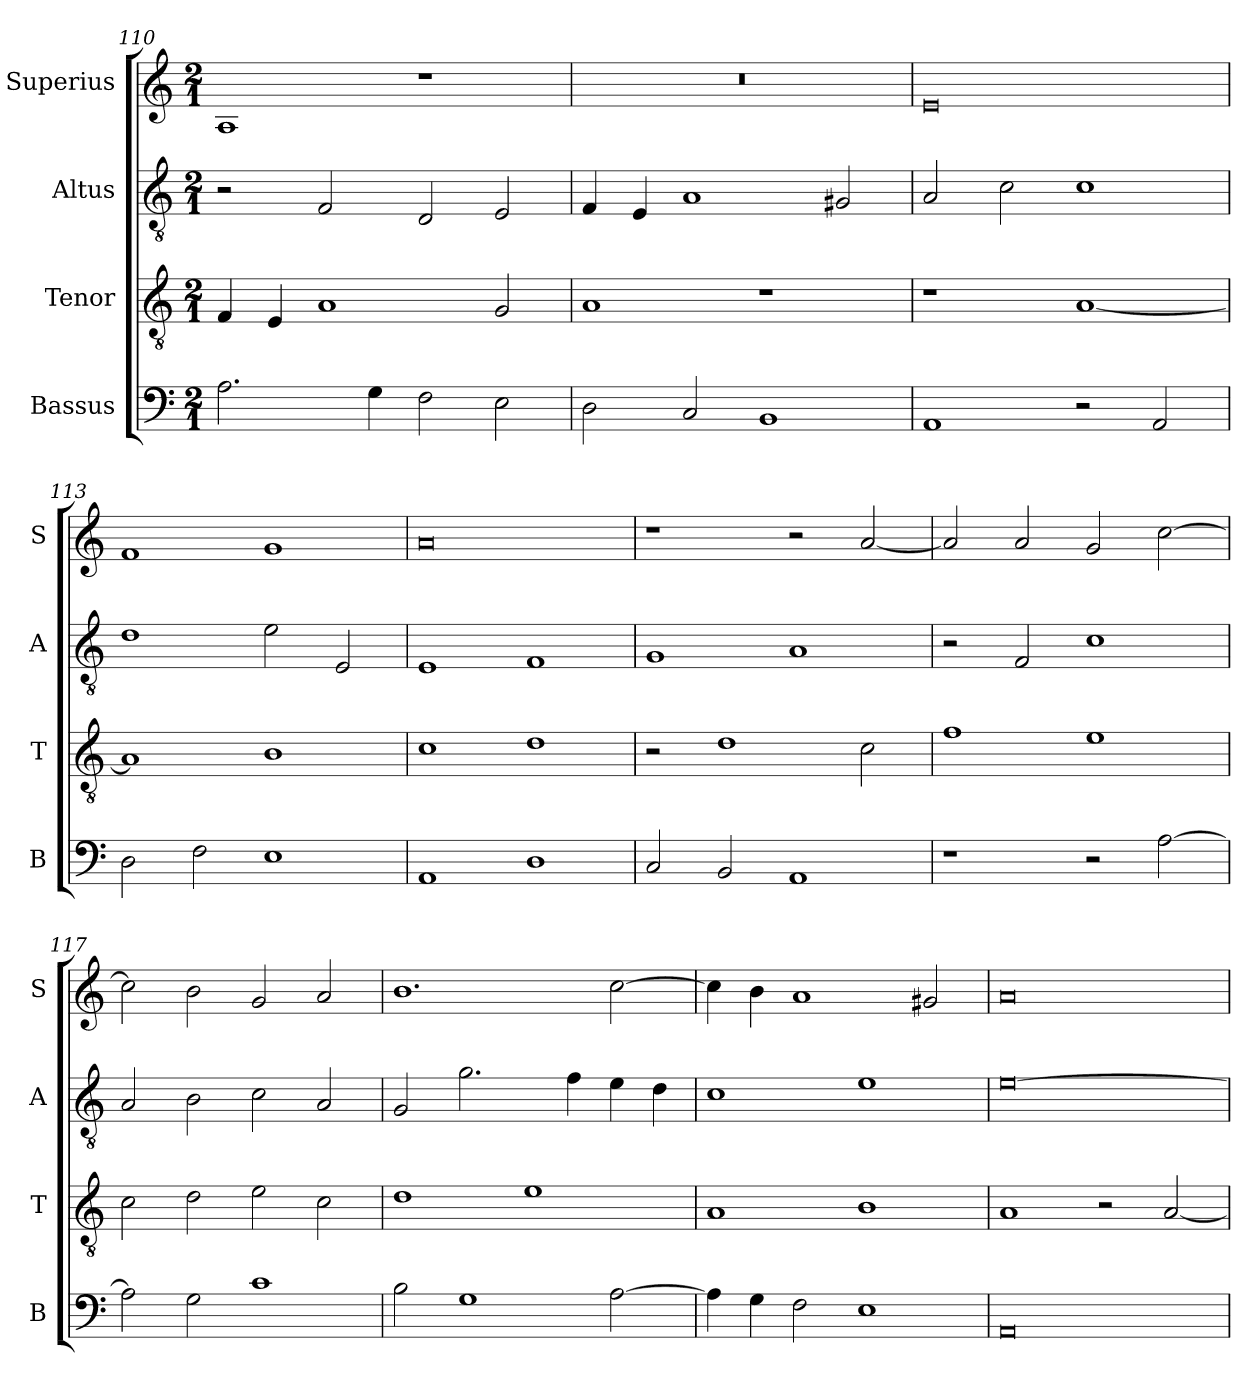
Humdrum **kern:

**kern	**kern	**kern	**kern
*part4	*part3	*part2	*part1
*staff4	*staff3	*staff2	*staff1
*I"Bassus	*I"Tenor	*I"Altus	*I"Superius
*I'B	*I'T	*I'A	*I'S
*clefF4	*clefGv2	*clefGv2	*clefG2
*k[]	*k[]	*k[]	*k[]
*C:	*C:	*C:	*C:
*M2/1	*M2/1	*M2/1	*M2/1
=110	=110	=110	=110
2.A	4F	2r	1A
.	4E	.	.
.	1A	2F	.
4G	.	.	.
2F	.	2D	1r
2E	2G	2E	.
=111	=111	=111	=111
2D	1A	4F	0r
.	.	4E	.
2C	.	1A	.
1BB	1r	.	.
.	.	2G#X	.
=112	=112	=112	=112
1AA	1r	2A	0e
.	.	2c	.
2r	[1A	1c	.
2AA	.	.	.
=113	=113	=113	=113
2D	1A]	1d	1f
2F	.	.	.
1E	1B	2e	1g
.	.	2E	.
=114	=114	=114	=114
1AA	1c	1E	0a
1D	1d	1F	.
=115	=115	=115	=115
2C	2r	1G	1r
2BB	1d	.	.
1AA	.	1A	2r
.	2c	.	[2a
=116	=116	=116	=116
1r	1f	2r	2a]
.	.	2F	2a
2r	1e	1c	2g
[2A	.	.	[2cc
=117	=117	=117	=117
2A]	2c	2A	2cc]
2G	2d	2B	2b
1c	2e	2c	2g
.	2c	2A	2a
=118	=118	=118	=118
2B	1d	2G	1.b
1G	.	2.g	.
.	1e	.	.
.	.	4f	.
[2A	.	4e	[2cc
.	.	4d	.
=119	=119	=119	=119
4A]	1A	1c	4cc]
4G	.	.	4b
2F	.	.	1a
1E	1B	1e	.
.	.	.	2g#X
=120	=120	=120	=120
0AA	1A	[0e	0a
.	2r	.	.
.	[2A	.	.
=	=	=	=
*-	*-	*-	*-
